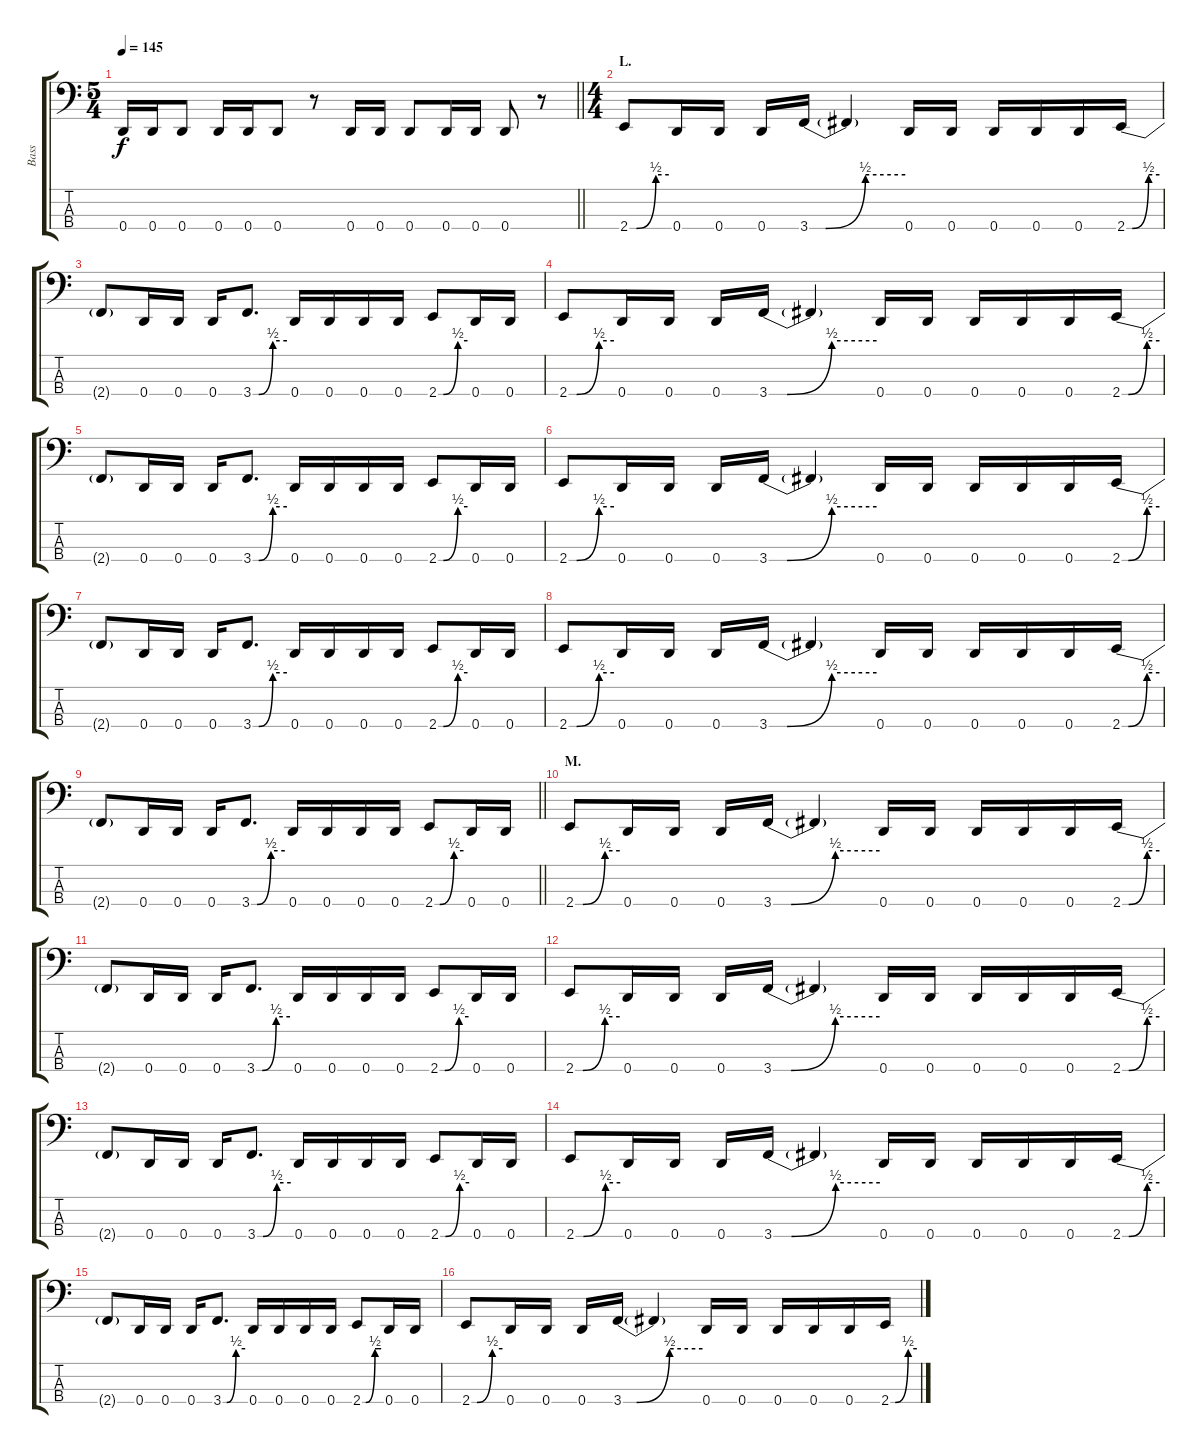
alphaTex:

\track ("Bass" "Bass") {instrument electricbasspick}
\staff {score tabs}
\tuning (G2 D2 A1 D1) {hide}
\ts (5 4)
\tempo 145
\clef f4
\barLineRight lightlight
\ks c
0.4.16{dy f} 0.4.16 0.4.8 0.4.16 0.4.16 0.4.8 r.8 0.4.16 0.4.16 0.4.8 0.4.16 0.4.16 0.4.8 r.8 |
\ts (4 4)
\section ("" "L.")
2.4{be (custom 0 0 10 0 40 2 60 2)}.8 0.4.16 0.4.16 0.4.16 3.4{be (custom 0 0 10 0 35 2 60 2)}.16 3.4{t}.4 0.4.16 0.4.16 0.4.16 0.4.16 0.4.16 2.4{be (custom 0 0 10 0 40 2 60 2)}.16 |
2.4{t}.8 0.4.16 0.4.16 0.4.16 3.4{be (custom 0 0 10 0 35 2 60 2)}.8{d} 0.4.16 0.4.16 0.4.16 0.4.16 2.4{be (custom 0 0 10 0 40 2 60 2)}.8 0.4.16 0.4.16 |
2.4{be (custom 0 0 10 0 40 2 60 2)}.8 0.4.16 0.4.16 0.4.16 3.4{be (custom 0 0 10 0 35 2 60 2)}.16 3.4{t}.4 0.4.16 0.4.16 0.4.16 0.4.16 0.4.16 2.4{be (custom 0 0 10 0 40 2 60 2)}.16 |
2.4{t}.8 0.4.16 0.4.16 0.4.16 3.4{be (custom 0 0 10 0 35 2 60 2)}.8{d} 0.4.16 0.4.16 0.4.16 0.4.16 2.4{be (custom 0 0 10 0 40 2 60 2)}.8 0.4.16 0.4.16 |
2.4{be (custom 0 0 10 0 40 2 60 2)}.8 0.4.16 0.4.16 0.4.16 3.4{be (custom 0 0 10 0 35 2 60 2)}.16 3.4{t}.4 0.4.16 0.4.16 0.4.16 0.4.16 0.4.16 2.4{be (custom 0 0 10 0 40 2 60 2)}.16 |
2.4{t}.8 0.4.16 0.4.16 0.4.16 3.4{be (custom 0 0 10 0 35 2 60 2)}.8{d} 0.4.16 0.4.16 0.4.16 0.4.16 2.4{be (custom 0 0 10 0 40 2 60 2)}.8 0.4.16 0.4.16 |
2.4{be (custom 0 0 10 0 40 2 60 2)}.8 0.4.16 0.4.16 0.4.16 3.4{be (custom 0 0 10 0 35 2 60 2)}.16 3.4{t}.4 0.4.16 0.4.16 0.4.16 0.4.16 0.4.16 2.4{be (custom 0 0 10 0 40 2 60 2)}.16 |
\barLineRight lightlight
2.4{t}.8 0.4.16 0.4.16 0.4.16 3.4{be (custom 0 0 10 0 35 2 60 2)}.8{d} 0.4.16 0.4.16 0.4.16 0.4.16 2.4{be (custom 0 0 10 0 40 2 60 2)}.8 0.4.16 0.4.16 |
\section ("" "M.")
2.4{be (custom 0 0 10 0 40 2 60 2)}.8 0.4.16 0.4.16 0.4.16 3.4{be (custom 0 0 10 0 35 2 60 2)}.16 3.4{t}.4 0.4.16 0.4.16 0.4.16 0.4.16 0.4.16 2.4{be (custom 0 0 10 0 40 2 60 2)}.16 |
2.4{t}.8 0.4.16 0.4.16 0.4.16 3.4{be (custom 0 0 10 0 35 2 60 2)}.8{d} 0.4.16 0.4.16 0.4.16 0.4.16 2.4{be (custom 0 0 10 0 40 2 60 2)}.8 0.4.16 0.4.16 |
2.4{be (custom 0 0 10 0 40 2 60 2)}.8 0.4.16 0.4.16 0.4.16 3.4{be (custom 0 0 10 0 35 2 60 2)}.16 3.4{t}.4 0.4.16 0.4.16 0.4.16 0.4.16 0.4.16 2.4{be (custom 0 0 10 0 40 2 60 2)}.16 |
2.4{t}.8 0.4.16 0.4.16 0.4.16 3.4{be (custom 0 0 10 0 35 2 60 2)}.8{d} 0.4.16 0.4.16 0.4.16 0.4.16 2.4{be (custom 0 0 10 0 40 2 60 2)}.8 0.4.16 0.4.16 |
2.4{be (custom 0 0 10 0 40 2 60 2)}.8 0.4.16 0.4.16 0.4.16 3.4{be (custom 0 0 10 0 35 2 60 2)}.16 3.4{t}.4 0.4.16 0.4.16 0.4.16 0.4.16 0.4.16 2.4{be (custom 0 0 10 0 40 2 60 2)}.16 |
2.4{t}.8 0.4.16 0.4.16 0.4.16 3.4{be (custom 0 0 10 0 35 2 60 2)}.8{d} 0.4.16 0.4.16 0.4.16 0.4.16 2.4{be (custom 0 0 10 0 40 2 60 2)}.8 0.4.16 0.4.16 |
2.4{be (custom 0 0 10 0 40 2 60 2)}.8 0.4.16 0.4.16 0.4.16 3.4{be (custom 0 0 10 0 35 2 60 2)}.16 3.4{t}.4 0.4.16 0.4.16 0.4.16 0.4.16 0.4.16 2.4{be (custom 0 0 10 0 40 2 60 2)}.16
